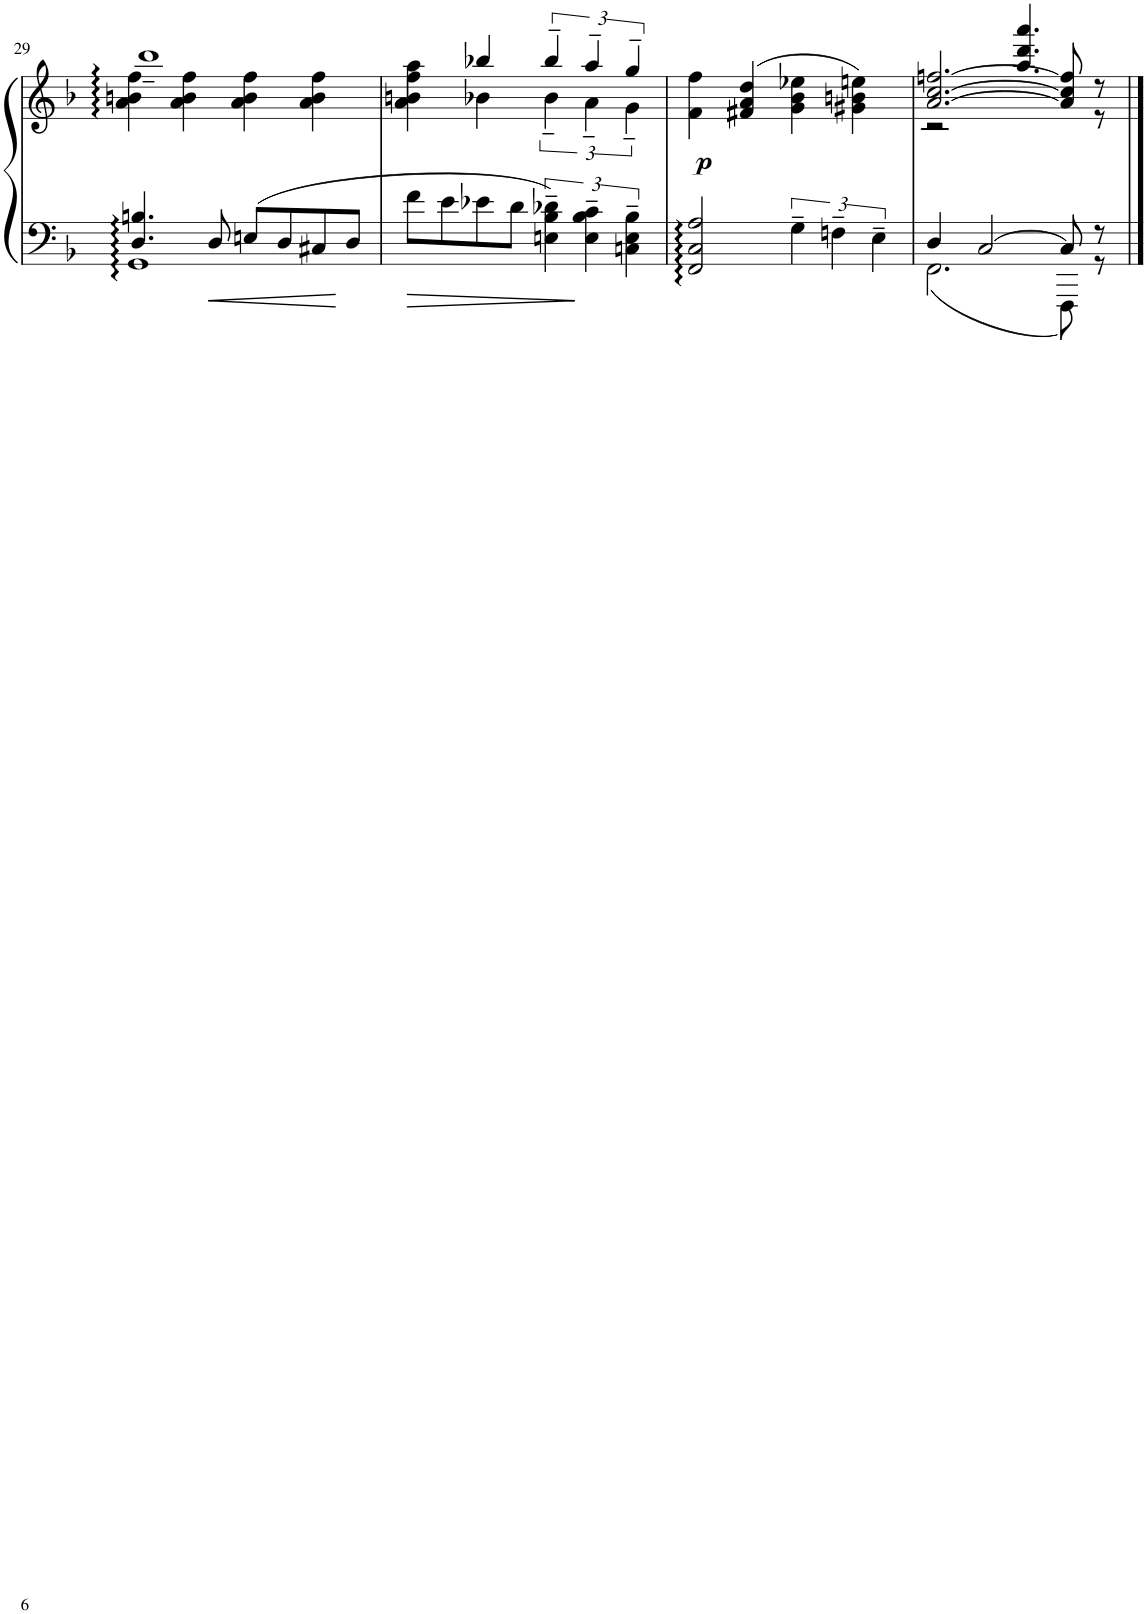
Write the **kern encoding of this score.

**kern	**kern	**dynam
*part1	*part1	*part1
*staff2	*staff1	*staff1/2
*I"Piano	*	*
*I'Pno	*	*
!!LO:PB:g=z
*clefF4	*clefG2	*
*k[b-]	*k[b-]	*
*M4/4	*M4/4	*
=29	=29	=29
*^	*^	*
4.D/ 4.Bn/	1GG	4a\ 4bn\ 4ff\	1aa~	.
.	.	4a\ 4b\ 4ff\	.	.
8D/	.	.	.	.
8En/L	.	4a\ 4b\ 4ff\	.	.
8D/	.	.	.	.
8C#X/	.	4a\ 4b\ 4ff\	.	.
8D/J	.	.	.	.
*v	*v	*	*	*
=30	=30	=30	=30
8f\L	4a\ 4bn\ 4ff\	4aa\	.
8e\	.	.	.
8e-X\	4bb-X/	4b-X\	.
8d\J	.	.	.
6En\~ 6B-\~ 6d-X\~	6bb-~/	6b-~\	.
6E\~ 6B-\~ 6c\~	6aa~/	6a~\	.
6Cn\~ 6E\~ 6B-\~	6gg~/	6g~\	.
=31	=31	=31	=31
!	!	!	!LO:DY:b
*	*v	*v	*
2FF/ 2C/ 2A/	4f\ 4ff\	p
.	(4f#X/ 4a/ 4dd/	.
6G~\	4g\ 4b-\ 4ee-X\	.
6Fn~\	.	.
.	4g#X\ 4bn\ 4een\)	.
6E~\	.	.
=32	=32	=32
*^	*^	*
4D/	2.FF\	[2.a/ [2.cc/ [2.ffn/	2r	.
[2C/	.	.	.	.
.	.	.	4.aa/ 4.ddd/ 4.aaa/	.
8C/]	8FFF\	8a/] 8cc/] 8ff/]	.	.
8r	8r	8r	8r	.
*v	*v	*	*	*
*	*v	*v	*
==	==	==
*-	*-	*-
